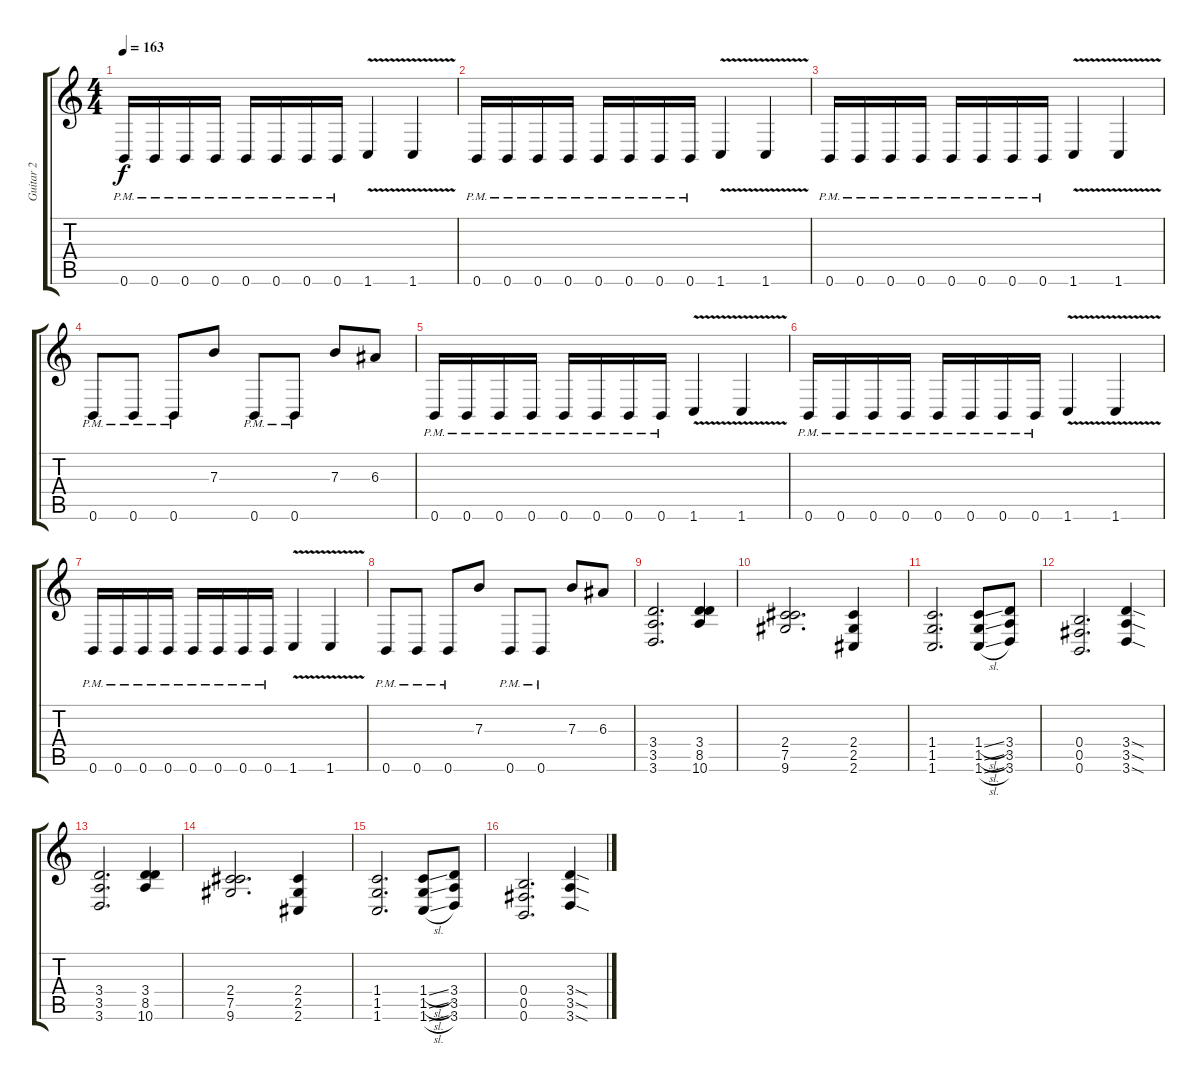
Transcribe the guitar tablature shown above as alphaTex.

\track ("Guitar 2" "Guitar 2") {instrument distortionguitar}
\staff {score tabs}
\tuning (Db4 Ab3 E3 B2 Gb2 B1) {hide}
\ts (4 4)
\tempo 163
\clef g2
\ks c
0.6{pm}.16{dy f} 0.6{pm}.16 0.6{pm}.16 0.6{pm}.16 0.6{pm}.16 0.6{pm}.16 0.6{pm}.16 0.6{pm}.16 1.6{v}.4 1.6{v}.4 |
0.6{pm}.16 0.6{pm}.16 0.6{pm}.16 0.6{pm}.16 0.6{pm}.16 0.6{pm}.16 0.6{pm}.16 0.6{pm}.16 1.6{v}.4 1.6{v}.4 |
0.6{pm}.16 0.6{pm}.16 0.6{pm}.16 0.6{pm}.16 0.6{pm}.16 0.6{pm}.16 0.6{pm}.16 0.6{pm}.16 1.6{v}.4 1.6{v}.4 |
0.6{pm}.8 0.6{pm}.8 0.6{pm}.8 7.3.8 0.6{pm}.8 0.6{pm}.8 7.3.8 6.3.8 |
0.6{pm}.16 0.6{pm}.16 0.6{pm}.16 0.6{pm}.16 0.6{pm}.16 0.6{pm}.16 0.6{pm}.16 0.6{pm}.16 1.6{v}.4 1.6{v}.4 |
0.6{pm}.16 0.6{pm}.16 0.6{pm}.16 0.6{pm}.16 0.6{pm}.16 0.6{pm}.16 0.6{pm}.16 0.6{pm}.16 1.6{v}.4 1.6{v}.4 |
0.6{pm}.16 0.6{pm}.16 0.6{pm}.16 0.6{pm}.16 0.6{pm}.16 0.6{pm}.16 0.6{pm}.16 0.6{pm}.16 1.6{v}.4 1.6{v}.4 |
0.6{pm}.8 0.6{pm}.8 0.6{pm}.8 7.3.8 0.6{pm}.8 0.6{pm}.8 7.3.8 6.3.8 |
(3.4 3.5 3.6).2{d} (3.4 8.5 10.6).4 |
(2.4 7.5 9.6).2{d} (2.4 2.5 2.6).4 |
(1.4 1.5 1.6).2{d} (1.4{sl} 1.5{sl} 1.6{sl}).8 (3.4 3.5 3.6).8 |
(0.4 0.5 0.6).2{d} (3.4{sod} 3.5{sod} 3.6{sod}).4 |
(3.4 3.5 3.6).2{d} (3.4 8.5 10.6).4 |
(2.4 7.5 9.6).2{d} (2.4 2.5 2.6).4 |
(1.4 1.5 1.6).2{d} (1.4{sl} 1.5{sl} 1.6{sl}).8 (3.4 3.5 3.6).8 |
(0.4 0.5 0.6).2{d} (3.4{sod} 3.5{sod} 3.6{sod}).4
